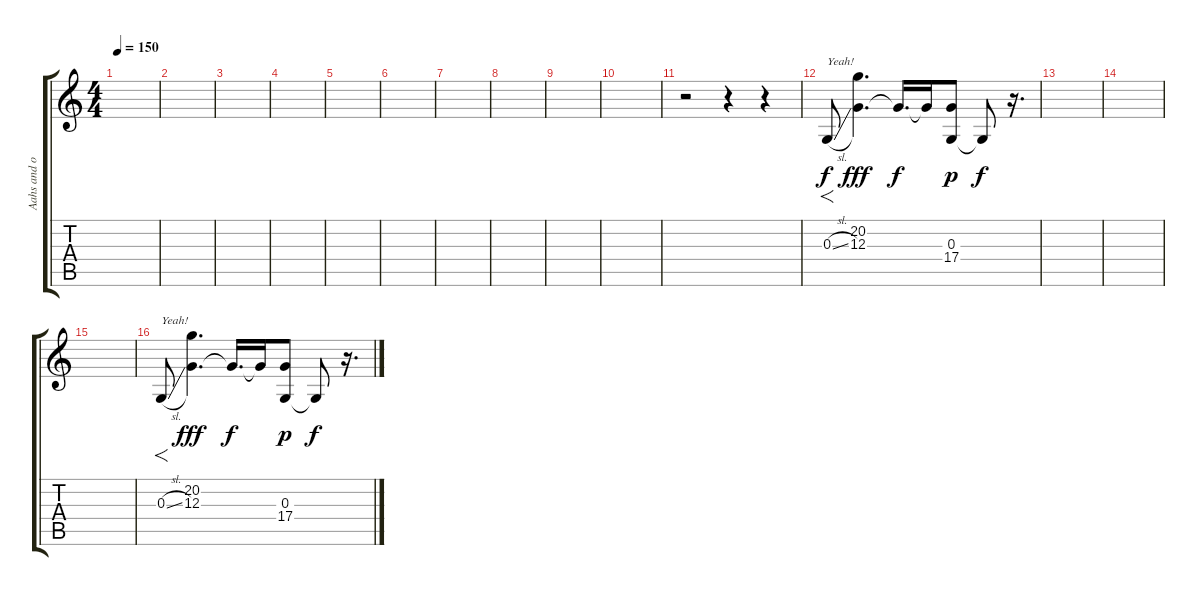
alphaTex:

\track ("Aahs and oohs" "Aahs and o") {instrument lead2sawtooth}
\staff {score tabs}
\tuning (E4 B3 G3 D3 A2 E2) {hide}
\ts (4 4)
\tempo 150
\clef g2
\ks c
|
|
|
|
|
|
|
|
|
|
r.2 r.4 r.4 |
0.3{sl}.8{f txt "Yeah!"} (20.2 12.3).4{d dy fff} 12.3{t}.16{d dy f} 12.3{t}.16 (0.3 17.4).8{dy p} 0.3{t}.8{dy f} r.16{d} |
|
|
|
0.3{sl}.8{f txt "Yeah!"} (20.2 12.3).4{d dy fff} 12.3{t}.16{d dy f} 12.3{t}.16 (0.3 17.4).8{dy p} 0.3{t}.8{dy f} r.16{d}
